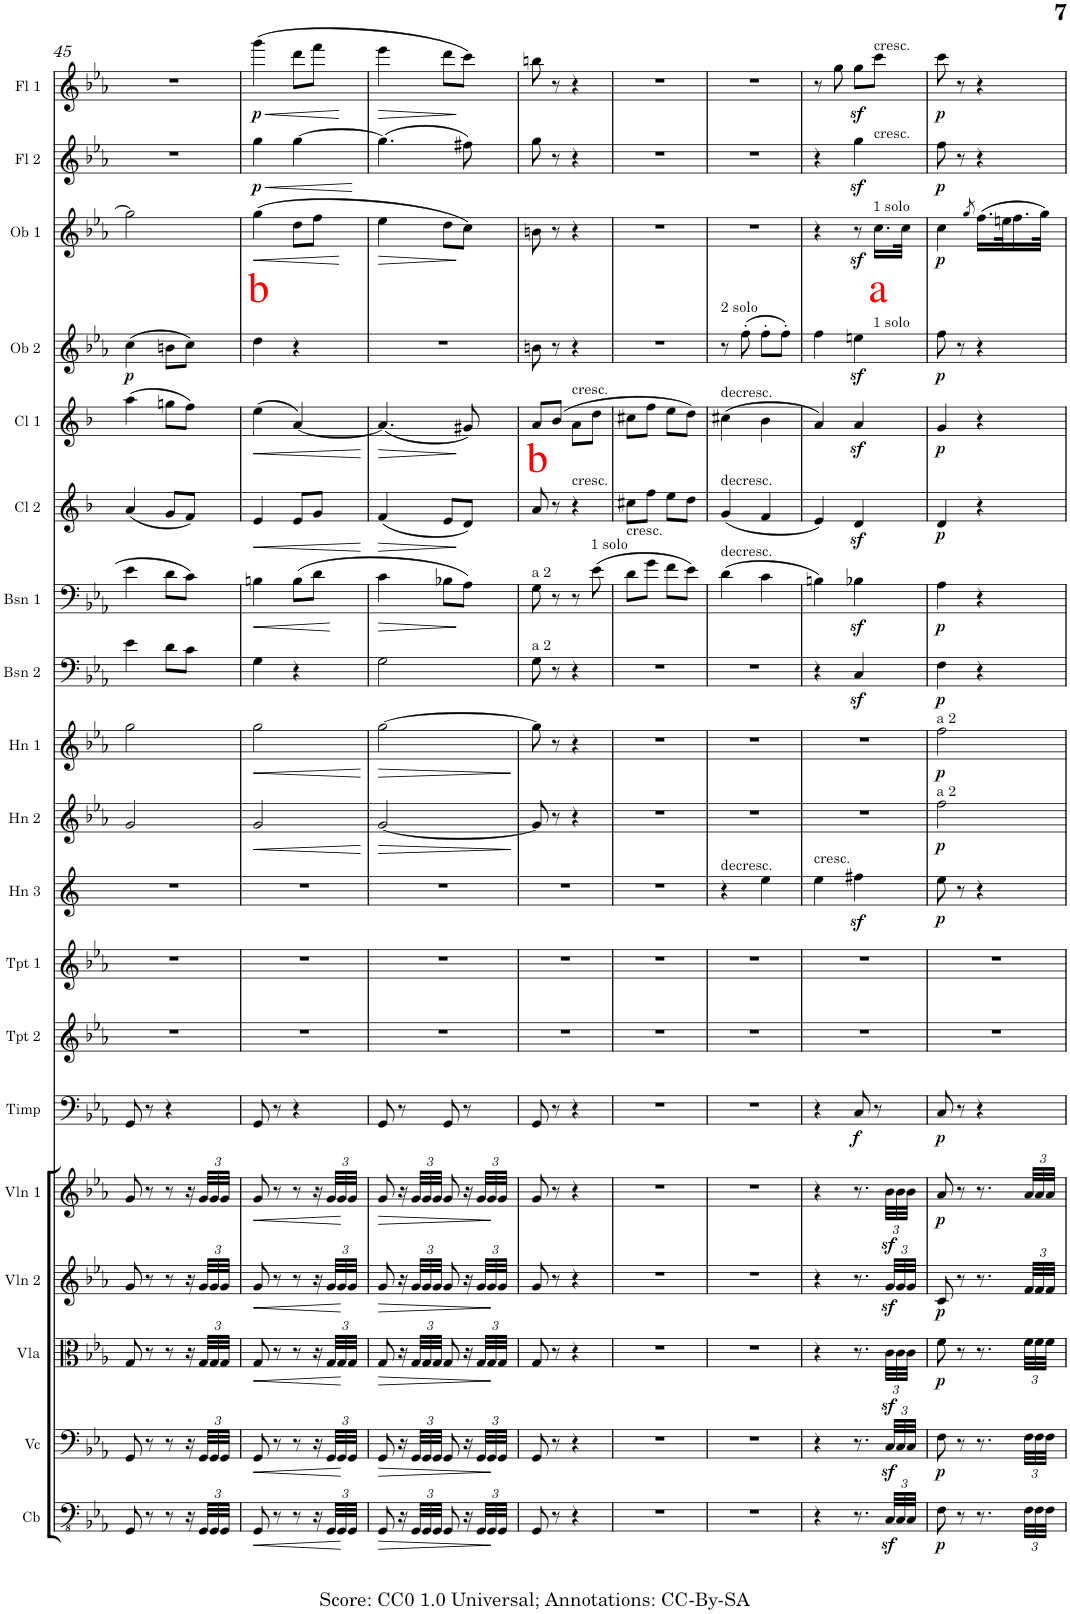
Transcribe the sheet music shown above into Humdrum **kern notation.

**kern	**dynam	**kern	**dynam	**kern	**dynam	**kern	**dynam	**kern	**dynam	**kern	**dynam	**kern	**kern	**kern	**dynam	**kern	**dynam	**kern	**dynam	**kern	**dynam	**kern	**dynam	**kern	**dynam	**kern	**text	**dynam	**kern	**dynam	**kern	**text	**dynam	**kern	**dynam	**kern	**dynam
*part19	*part19	*part18	*part18	*part17	*part17	*part16	*part16	*part15	*part15	*part14	*part14	*part13	*part12	*part11	*part11	*part10	*part10	*part9	*part9	*part8	*part8	*part7	*part7	*part6	*part6	*part5	*part5	*part5	*part4	*part4	*part3	*part3	*part3	*part2	*part2	*part1	*part1
*staff19	*staff19	*staff18	*staff18	*staff17	*staff17	*staff16	*staff16	*staff15	*staff15	*staff14	*staff14	*staff13	*staff12	*staff11	*staff11	*staff10	*staff10	*staff9	*staff9	*staff8	*staff8	*staff7	*staff7	*staff6	*staff6	*staff5	*staff5	*staff5	*staff4	*staff4	*staff3	*staff3	*staff3	*staff2	*staff2	*staff1	*staff1
*I"Contrabass	*	*I"Violoncello	*	*I"Viola	*	*I"Violin 2	*	*I"Violin 1	*	*I"Timpani	*	*I"C Trumpet 2	*I"C Trumpet 1	*I"Eb Horn 3	*	*I"C Horn 2	*	*I"C Horn 1	*	*I"Bassoon 2	*	*I"Bassoon 1	*	*I"Bb Clarinet 3	*	*I"Bb Clarinet 1	*	*	*I"Oboe 2	*	*I"Oboe 1	*	*	*I"Flute 2	*	*I"Flute 1	*
*I'Cb	*	*I'Vc	*	*I'Vla	*	*I'Vln 2	*	*I'Vln 1	*	*I'Timp	*	*I'Tpt 2	*I'Tpt 1	*I'Hn 3	*	*I'Hn 2	*	*I'Hn 1	*	*I'Bsn 2	*	*I'Bsn 1	*	*I'Cl 2	*	*I'Cl 1	*	*	*I'Ob 2	*	*I'Ob 1	*	*	*I'Fl 2	*	*I'Fl 1	*
!!LO:PB:g=z
*clefFv4	*	*clefF4	*	*clefC3	*	*clefG2	*	*clefG2	*	*clefF4	*	*clefG2	*clefG2	*clefG2	*	*clefG2	*	*clefG2	*	*clefF4	*	*clefF4	*	*clefG2	*	*clefG2	*	*	*clefG2	*	*clefG2	*	*	*clefG2	*	*clefG2	*
*	*	*	*	*	*	*	*	*	*	*	*	*	*	*Trd5c9	*	*Trd7c12	*	*Trd7c12	*	*	*	*	*	*Trd1c2	*	*Trd1c2	*	*	*	*	*	*	*	*	*	*	*
*k[b-e-a-]	*	*k[b-e-a-]	*	*k[b-e-a-]	*	*k[b-e-a-]	*	*k[b-e-a-]	*	*k[b-e-a-]	*	*k[b-e-a-]	*k[b-e-a-]	*k[]	*	*k[b-e-a-]	*	*k[b-e-a-]	*	*k[b-e-a-]	*	*k[b-e-a-]	*	*k[b-]	*	*k[b-]	*	*	*k[b-e-a-]	*	*k[b-e-a-]	*	*	*k[b-e-a-]	*	*k[b-e-a-]	*
*M2/4	*	*M2/4	*	*M2/4	*	*M2/4	*	*M2/4	*	*M2/4	*	*M2/4	*M2/4	*M2/4	*	*M2/4	*	*M2/4	*	*M2/4	*	*M2/4	*	*M2/4	*	*M2/4	*	*	*M2/4	*	*M2/4	*	*	*M2/4	*	*M2/4	*
=45	=45	=45	=45	=45	=45	=45	=45	=45	=45	=45	=45	=45	=45	=45	=45	=45	=45	=45	=45	=45	=45	=45	=45	=45	=45	=45	=45	=45	=45	=45	=45	=45	=45	=45	=45	=45	=45
!	!	!	!	!	!	!	!	!	!	!	!	!	!	!	!	!	!	!	!	!	!	!	!	!	!	!	!	!	!	!LO:DY:b	!	!	!	!	!	!	!
8GGG/	.	8GG/	.	8G/	.	8g/	.	8g/	.	8GG/	.	2r	2r	2r	.	2g/	.	2gg\	.	4e-\	.	4e-\	.	(4a/	.	(4aa\	.	.	(4cc\	p	2gg\]	.	.	2r	.	2r	.
8r	.	8r	.	8r	.	8r	.	8r	.	8r	.	.	.	.	.	.	.	.	.	.	.	.	.	.	.	.	.	.	.	.	.	.	.	.	.	.	.
8r	.	8r	.	8r	.	8r	.	8r	.	4r	.	.	.	.	.	.	.	.	.	8d\L	.	8d\L	.	8g/L	.	8ggn\L	.	.	8bn\L	.	.	.	.	.	.	.	.
16r	.	16r	.	16r	.	16r	.	16r	.	.	.	.	.	.	.	.	.	.	.	8c\J	.	8c\J	.	8f/J)	.	8ff\J)	.	.	8cc\J)	.	.	.	.	.	.	.	.
*Xbrackettup	*	*Xbrackettup	*	*Xbrackettup	*	*Xbrackettup	*	*Xbrackettup	*	*	*	*	*	*	*	*	*	*	*	*	*	*	*	*	*	*	*	*	*	*	*	*	*	*	*	*	*
48GGG/LLL	.	48GG/LLL	.	48G/LLL	.	48g/LLL	.	48g/LLL	.	.	.	.	.	.	.	.	.	.	.	.	.	.	.	.	.	.	.	.	.	.	.	.	.	.	.	.	.
48GGG/	.	48GG/	.	48G/	.	48g/	.	48g/	.	.	.	.	.	.	.	.	.	.	.	.	.	.	.	.	.	.	.	.	.	.	.	.	.	.	.	.	.
48GGG/JJJ	.	48GG/JJJ	.	48G/JJJ	.	48g/JJJ	.	48g/JJJ	.	.	.	.	.	.	.	.	.	.	.	.	.	.	.	.	.	.	.	.	.	.	.	.	.	.	.	.	.
=46	=46	=46	=46	=46	=46	=46	=46	=46	=46	=46	=46	=46	=46	=46	=46	=46	=46	=46	=46	=46	=46	=46	=46	=46	=46	=46	=46	=46	=46	=46	=46	=46	=46	=46	=46	=46	=46
!	!LO:HP:b	!	!LO:HP:b	!	!LO:HP:b	!	!LO:HP:b	!	!LO:HP:b	!	!	!	!	!	!	!	!LO:HP:b	!	!LO:HP:b	!	!	!	!LO:HP:b	!	!LO:HP:b	!	!	!LO:HP:b	!	!	!	!LO:LY:b:color=#FF0000	!LO:HP:b	!	!LO:HP:b	!	!LO:HP:b
!	!	!	!	!	!	!	!	!	!	!	!	!	!	!	!	!	!	!	!	!	!	!	!	!	!	!	!	!	!	!	!	!	!	!	!LO:DY:n=1:b	!	!LO:DY:n=1:b
8GGG/	<	8GG/	<	8G/	<	8g/	<	8g/	<	8GG/	.	2r	2r	2r	.	2g/	<	2gg\	<	4G\	.	4Bn\	<	4e/	<	(4ee\	.	<	4dd\	.	(4gg\	b	<	4gg\	< p	(4ggg\	< p
8r	.	8r	.	8r	.	8r	.	8r	.	8r	.	.	.	.	.	.	.	.	.	.	.	.	.	.	.	.	.	.	.	.	.	.	.	.	.	.	.
8r	.	8r	.	8r	.	8r	.	8r	.	4r	.	.	.	.	.	.	.	.	.	4r	.	(8B\L	.	8e/L	.	[4a/)	.	.	4r	.	8dd\L	.	.	[4gg\	.	8ddd\L	.
16r	.	16r	.	16r	.	16r	.	16r	.	.	.	.	.	.	.	.	.	.	.	.	.	8d\J	.	8g/J	.	.	.	.	.	.	8ff\J	.	.	.	.	8fff\J	.
48GGG/LLL	.	48GG/LLL	.	48G/LLL	.	48g/LLL	.	48g/LLL	.	.	.	.	.	.	.	.	.	.	.	.	.	.	.	.	.	.	.	.	.	.	.	.	.	.	.	.	.
48GGG/	.	48GG/	.	48G/	.	48g/	.	48g/	.	.	.	.	.	.	.	.	.	.	.	.	.	.	.	.	.	.	.	.	.	.	.	.	.	.	.	.	.
48GGG/JJJ	[	48GG/JJJ	[	48G/JJJ	[	48g/JJJ	[	48g/JJJ	[	.	.	.	.	.	.	.	.	.	.	.	.	.	.	.	.	.	.	.	.	.	.	.	.	.	.	.	.
.	.	.	.	.	.	.	.	.	.	.	.	.	.	.	.	.	[	.	[	.	.	.	[	.	[	.	.	[	.	.	.	.	[	.	[	.	[
=47	=47	=47	=47	=47	=47	=47	=47	=47	=47	=47	=47	=47	=47	=47	=47	=47	=47	=47	=47	=47	=47	=47	=47	=47	=47	=47	=47	=47	=47	=47	=47	=47	=47	=47	=47	=47	=47
!	!LO:HP:b	!	!LO:HP:b	!	!LO:HP:b	!	!LO:HP:b	!	!LO:HP:b	!	!	!	!	!	!	!	!LO:HP:b	!	!LO:HP:b	!	!	!	!LO:HP:b	!	!LO:HP:b	!	!	!LO:HP:b	!	!	!	!	!LO:HP:b	!	!	!	!LO:HP:b
8GGG/	>	8GG/	>	8G/	>	8g/	>	8g/	>	8GG/	.	2r	2r	2r	.	[2g/	>	[2gg\	>	2G\	.	4c\	>	(4f/	>	(4.a/]	.	>	2r	.	4ee-\	.	>	(4.gg\]	.	4eee-\	>
16r	.	16r	.	16r	.	16r	.	16r	.	8r	.	.	.	.	.	.	.	.	.	.	.	.	.	.	.	.	.	.	.	.	.	.	.	.	.	.	.
48GGG/LLL	.	48GG/LLL	.	48G/LLL	.	48g/LLL	.	48g/LLL	.	.	.	.	.	.	.	.	.	.	.	.	.	.	.	.	.	.	.	.	.	.	.	.	.	.	.	.	.
48GGG/	.	48GG/	.	48G/	.	48g/	.	48g/	.	.	.	.	.	.	.	.	.	.	.	.	.	.	.	.	.	.	.	.	.	.	.	.	.	.	.	.	.
48GGG/JJJ	.	48GG/JJJ	.	48G/JJJ	.	48g/JJJ	.	48g/JJJ	.	.	.	.	.	.	.	.	.	.	.	.	.	.	.	.	.	.	.	.	.	.	.	.	.	.	.	.	.
8GGG/	.	8GG/	.	8G/	.	8g/	.	8g/	.	8GG/	.	.	.	.	.	.	.	.	.	.	.	8B-X\L	.	8e/L	.	.	.	.	.	.	8dd\L	.	.	.	.	8ddd\L	.
16r	.	16r	.	16r	.	16r	.	16r	.	8r	.	.	.	.	.	.	.	.	.	.	.	8A-\J)	]	8d/J)	]	8g#X/)	.	]	.	.	8cc\J)	.	]	8ff#X\)	.	8ccc\J)	]
48GGG/LLL	.	48GG/LLL	.	48G/LLL	.	48g/LLL	.	48g/LLL	.	.	.	.	.	.	.	.	.	.	.	.	.	.	.	.	.	.	.	.	.	.	.	.	.	.	.	.	.
48GGG/	.	48GG/	.	48G/	.	48g/	.	48g/	.	.	.	.	.	.	.	.	.	.	.	.	.	.	.	.	.	.	.	.	.	.	.	.	.	.	.	.	.
48GGG/JJJ	]	48GG/JJJ	]	48G/JJJ	]	48g/JJJ	]	48g/JJJ	]	.	.	.	.	.	.	.	.	.	.	.	.	.	.	.	.	.	.	.	.	.	.	.	.	.	.	.	.
.	.	.	.	.	.	.	.	.	.	.	.	.	.	.	.	.	]	.	]	.	.	.	.	.	.	.	.	.	.	.	.	.	.	.	.	.	.
=48	=48	=48	=48	=48	=48	=48	=48	=48	=48	=48	=48	=48	=48	=48	=48	=48	=48	=48	=48	=48	=48	=48	=48	=48	=48	=48	=48	=48	=48	=48	=48	=48	=48	=48	=48	=48	=48
!	!	!	!	!	!	!	!	!	!	!	!	!	!	!	!	!	!	!	!	!	!	!LO:TX:a:t=a 2	!	!	!	!	!	!	!	!	!	!	!	!	!	!	!
!	!	!	!	!	!	!	!	!	!	!	!	!	!	!	!	!	!	!	!	!LO:TX:a:t=a 2	!	!	!	!	!	!	!	!	!	!	!	!	!	!	!	!	!
!	!	!	!	!	!	!	!	!	!	!	!	!	!	!	!	!	!	!	!	!	!	!	!	!	!	!	!LO:LY:b:color=#FF0000	!	!	!	!	!	!	!	!	!	!
8GGG/	.	8GG/	.	8G/	.	8g/	.	8g/	.	8GG/	.	2r	2r	2r	.	8g/]	.	8gg\]	.	8G\	.	8G\	.	8a/	.	8a/L	b	.	8bn\	.	8bn\	.	.	8gg\	.	8bbn\	.
8r	.	8r	.	8r	.	8r	.	8r	.	8r	.	.	.	.	.	8r	.	8r	.	8r	.	8r	.	8r	.	(8b-/J	.	.	8r	.	8r	.	.	8r	.	8r	.
!	!	!	!	!	!	!	!	!	!	!	!	!	!	!	!	!	!	!	!	!	!	!	!	!	!	!LO:TX:a:t=cresc.	!	!	!	!	!	!	!	!	!	!	!
!	!	!	!	!	!	!	!	!	!	!	!	!	!	!	!	!	!	!	!	!	!	!	!	!LO:TX:a:t=cresc.	!	!	!	!	!	!	!	!	!	!	!	!	!
4r	.	4r	.	4r	.	4r	.	4r	.	4r	.	.	.	.	.	4r	.	4r	.	4r	.	8r	.	4r	.	8a\L	.	.	4r	.	4r	.	.	4r	.	4r	.
!	!	!	!	!	!	!	!	!	!	!	!	!	!	!	!	!	!	!	!	!	!	!LO:TX:a:t=1 solo	!	!	!	!	!	!	!	!	!	!	!	!	!	!	!
.	.	.	.	.	.	.	.	.	.	.	.	.	.	.	.	.	.	.	.	.	.	(8e-\	.	.	.	8dd\J	.	.	.	.	.	.	.	.	.	.	.
=49	=49	=49	=49	=49	=49	=49	=49	=49	=49	=49	=49	=49	=49	=49	=49	=49	=49	=49	=49	=49	=49	=49	=49	=49	=49	=49	=49	=49	=49	=49	=49	=49	=49	=49	=49	=49	=49
!	!	!	!	!	!	!	!	!	!	!	!	!	!	!	!	!	!	!	!	!	!	!LO:TX:a:t=cresc.	!	!	!	!	!	!	!	!	!	!	!	!	!	!	!
2r	.	2r	.	2r	.	2r	.	2r	.	2r	.	2r	2r	2r	.	2r	.	2r	.	2r	.	8d\L	.	8cc#X\L	.	8cc#X\L	.	.	2r	.	2r	.	.	2r	.	2r	.
.	.	.	.	.	.	.	.	.	.	.	.	.	.	.	.	.	.	.	.	.	.	8g\J	.	8ff\J	.	8ff\J	.	.	.	.	.	.	.	.	.	.	.
.	.	.	.	.	.	.	.	.	.	.	.	.	.	.	.	.	.	.	.	.	.	8f\L	.	8ee\L	.	8ee\L	.	.	.	.	.	.	.	.	.	.	.
.	.	.	.	.	.	.	.	.	.	.	.	.	.	.	.	.	.	.	.	.	.	8e-\J)	.	8dd\J	.	8dd\J)	.	.	.	.	.	.	.	.	.	.	.
=50	=50	=50	=50	=50	=50	=50	=50	=50	=50	=50	=50	=50	=50	=50	=50	=50	=50	=50	=50	=50	=50	=50	=50	=50	=50	=50	=50	=50	=50	=50	=50	=50	=50	=50	=50	=50	=50
!	!	!	!	!	!	!	!	!	!	!	!	!	!	!	!	!	!	!	!	!	!	!	!	!	!	!	!	!	!LO:TX:a:t=2 solo	!	!	!	!	!	!	!	!
!	!	!	!	!	!	!	!	!	!	!	!	!	!	!	!	!	!	!	!	!	!	!	!	!	!	!LO:TX:a:t=decresc.	!	!	!	!	!	!	!	!	!	!	!
!	!	!	!	!	!	!	!	!	!	!	!	!	!	!	!	!	!	!	!	!	!	!	!	!LO:TX:a:t=decresc.	!	!	!	!	!	!	!	!	!	!	!	!	!
!	!	!	!	!	!	!	!	!	!	!	!	!	!	!	!	!	!	!	!	!	!	!LO:TX:a:t=decresc.	!	!	!	!	!	!	!	!	!	!	!	!	!	!	!
!	!	!	!	!	!	!	!	!	!	!	!	!	!	!LO:TX:a:t=decresc.	!	!	!	!	!	!	!	!	!	!	!	!	!	!	!	!	!	!	!	!	!	!	!
2r	.	2r	.	2r	.	2r	.	2r	.	2r	.	2r	2r	4r	.	2r	.	2r	.	2r	.	(4d\	.	(4g/	.	(4cc#X\	.	.	8r	.	2r	.	.	2r	.	2r	.
.	.	.	.	.	.	.	.	.	.	.	.	.	.	.	.	.	.	.	.	.	.	.	.	.	.	.	.	.	(8ff'\	.	.	.	.	.	.	.	.
.	.	.	.	.	.	.	.	.	.	.	.	.	.	4ee\	.	.	.	.	.	.	.	4c\	.	4f/	.	4b-\	.	.	8ff'\L	.	.	.	.	.	.	.	.
.	.	.	.	.	.	.	.	.	.	.	.	.	.	.	.	.	.	.	.	.	.	.	.	.	.	.	.	.	8ff'\J)	.	.	.	.	.	.	.	.
=51	=51	=51	=51	=51	=51	=51	=51	=51	=51	=51	=51	=51	=51	=51	=51	=51	=51	=51	=51	=51	=51	=51	=51	=51	=51	=51	=51	=51	=51	=51	=51	=51	=51	=51	=51	=51	=51
!	!	!	!	!	!	!	!	!	!	!	!	!	!	!LO:TX:a:t=cresc.	!	!	!	!	!	!	!	!	!	!	!	!	!	!	!	!	!	!	!	!	!	!	!
*	*	*	*	*	*	*	*	*	*	*	*	*	*	*	*	*	*	*	*	*	*	*	*	*	*	*	*	*	*^	*	*	*	*	*^	*	*	*
4r	.	4r	.	4r	.	4r	.	4r	.	4r	.	2r	2r	4ee\	.	2r	.	2r	.	4r	.	4Bn\)	.	4e/)	.	4a/)	.	.	4ff\	4.ryy	.	4r	.	.	4r	4.ryy	.	8r	.
.	.	.	.	.	.	.	.	.	.	.	.	.	.	.	.	.	.	.	.	.	.	.	.	.	.	.	.	.	.	.	.	.	.	.	.	.	.	8gg\	.
!	!	!	!	!	!	!	!	!	!	!	!LO:DY:b	!	!	!	!	!	!	!	!	!	!	!	!	!	!	!	!	!	!	!	!	!	!	!LO:DY:b	!	!	!	!	!
8.r	.	8.r	.	8.r	.	8.r	.	8.r	.	8C/	f	.	.	4ff#Xz<\	.	.	.	.	.	4Cz</	.	4B-Xz<\	.	4dz</	.	4az</	.	.	4eenz<\	.	.	8r	.	sf	4ggz<\	.	.	8ggz<\L	.
!	!	!	!	!	!	!	!	!	!	!	!	!	!	!	!	!	!	!	!	!	!	!	!	!	!	!	!	!	!	!	!	!	!	!	!	!	!	!LO:TX:a:t=cresc.	!
!	!	!	!	!	!	!	!	!	!	!	!	!	!	!	!	!	!	!	!	!	!	!	!	!	!	!	!	!	!	!	!	!	!	!	!	!LO:TX:a:t=cresc.	!	!	!
!	!	!	!	!	!	!	!	!	!	!	!	!	!	!	!	!	!	!	!	!	!	!	!	!	!	!	!	!	!	!	!	!LO:TX:a:t=1 solo	!	!	!	!	!	!	!
!	!	!	!	!	!	!	!	!	!	!	!	!	!	!	!	!	!	!	!	!	!	!	!	!	!	!	!	!	!	!LO:TX:a:t=1 solo	!	!	!	!	!	!	!	!	!
!	!	!	!	!	!	!	!	!	!	!	!	!	!	!	!	!	!	!	!	!	!	!	!	!	!	!	!	!	!	!	!	!	!LO:LY:b:color=#FF0000	!	!	!	!	!	!
.	.	.	.	.	.	.	.	.	.	8r	.	.	.	.	.	.	.	.	.	.	.	.	.	.	.	.	.	.	.	8ryy	.	16.cc\LL	a	.	.	8ryy	.	8ccc\J	.
48CCz</LLL	.	48Cz</LLL	.	48cz<\LLL	.	48gz</LLL	.	48b-z<\LLL	.	.	.	.	.	.	.	.	.	.	.	.	.	.	.	.	.	.	.	.	.	.	.	.	.	.	.	.	.	.	.
48CC/	.	48C/	.	48c\	.	48g/	.	48b-\	.	.	.	.	.	.	.	.	.	.	.	.	.	.	.	.	.	.	.	.	.	.	.	.	.	.	.	.	.	.	.
.	.	.	.	.	.	.	.	.	.	.	.	.	.	.	.	.	.	.	.	.	.	.	.	.	.	.	.	.	.	.	.	32cc\JJk	.	.	.	.	.	.	.
48CC/JJJ	.	48C/JJJ	.	48c\JJJ	.	48g/JJJ	.	48b-\JJJ	.	.	.	.	.	.	.	.	.	.	.	.	.	.	.	.	.	.	.	.	.	.	.	.	.	.	.	.	.	.	.
=52	=52	=52	=52	=52	=52	=52	=52	=52	=52	=52	=52	=52	=52	=52	=52	=52	=52	=52	=52	=52	=52	=52	=52	=52	=52	=52	=52	=52	=52	=52	=52	=52	=52	=52	=52	=52	=52	=52	=52
!	!	!	!	!	!	!	!	!	!	!	!	!	!	!	!	!	!	!LO:TX:a:t=a 2	!	!	!	!	!	!	!	!	!	!	!	!	!	!	!	!	!	!	!	!	!
!	!	!	!	!	!	!	!	!	!	!	!	!	!	!	!	!LO:TX:a:t=a 2	!	!	!	!	!	!	!	!	!	!	!	!	!	!	!	!	!	!	!	!	!	!	!
!	!LO:DY:b	!	!LO:DY:b	!	!LO:DY:b	!	!LO:DY:b	!	!LO:DY:b	!	!LO:DY:b	!	!	!	!LO:DY:b	!	!LO:DY:b	!	!LO:DY:b	!	!LO:DY:b	!	!LO:DY:b	!	!LO:DY:b	!	!	!LO:DY:b	!	!	!LO:DY:b	!	!	!LO:DY:b	!	!	!LO:DY:b	!	!LO:DY:b
*	*	*	*	*	*	*	*	*	*	*	*	*	*	*	*	*	*	*	*	*	*	*	*	*	*	*	*	*	*v	*v	*	*	*	*	*v	*v	*	*	*
8FF\	p	8F\	p	8f\	p	8c/	p	8a-/	p	8C/	p	2r	2r	8ee\	p	2ff\	p	2ff\	p	4F\	p	4A-\	p	4d/	p	4g/	.	p	8ff\	p	4cc\	.	p	8ff\	p	8ccc\	p
8r	.	8r	.	8r	.	8r	.	8r	.	8r	.	.	.	8r	.	.	.	.	.	.	.	.	.	.	.	.	.	.	8r	.	.	.	.	8r	.	8r	.
.	.	.	.	.	.	.	.	.	.	.	.	.	.	.	.	.	.	.	.	.	.	.	.	.	.	.	.	.	.	.	8qgg/	.	.	.	.	.	.
8.r	.	8.r	.	8.r	.	8.r	.	8.r	.	4r	.	.	.	4r	.	.	.	.	.	4r	.	4r	.	4r	.	4r	.	.	4r	.	(16.ff\LL	.	.	4r	.	4r	.
.	.	.	.	.	.	.	.	.	.	.	.	.	.	.	.	.	.	.	.	.	.	.	.	.	.	.	.	.	.	.	32een\K	.	.	.	.	.	.
.	.	.	.	.	.	.	.	.	.	.	.	.	.	.	.	.	.	.	.	.	.	.	.	.	.	.	.	.	.	.	16.ff\	.	.	.	.	.	.
48FF\LLL	.	48F\LLL	.	48f\LLL	.	48f/LLL	.	48a-/LLL	.	.	.	.	.	.	.	.	.	.	.	.	.	.	.	.	.	.	.	.	.	.	.	.	.	.	.	.	.
48FF\	.	48F\	.	48f\	.	48f/	.	48a-/	.	.	.	.	.	.	.	.	.	.	.	.	.	.	.	.	.	.	.	.	.	.	.	.	.	.	.	.	.
.	.	.	.	.	.	.	.	.	.	.	.	.	.	.	.	.	.	.	.	.	.	.	.	.	.	.	.	.	.	.	32gg\JJk)	.	.	.	.	.	.
48FF\JJJ	.	48F\JJJ	.	48f\JJJ	.	48f/JJJ	.	48a-/JJJ	.	.	.	.	.	.	.	.	.	.	.	.	.	.	.	.	.	.	.	.	.	.	.	.	.	.	.	.	.
=	=	=	=	=	=	=	=	=	=	=	=	=	=	=	=	=	=	=	=	=	=	=	=	=	=	=	=	=	=	=	=	=	=	=	=	=	=
*-	*-	*-	*-	*-	*-	*-	*-	*-	*-	*-	*-	*-	*-	*-	*-	*-	*-	*-	*-	*-	*-	*-	*-	*-	*-	*-	*-	*-	*-	*-	*-	*-	*-	*-	*-	*-	*-
